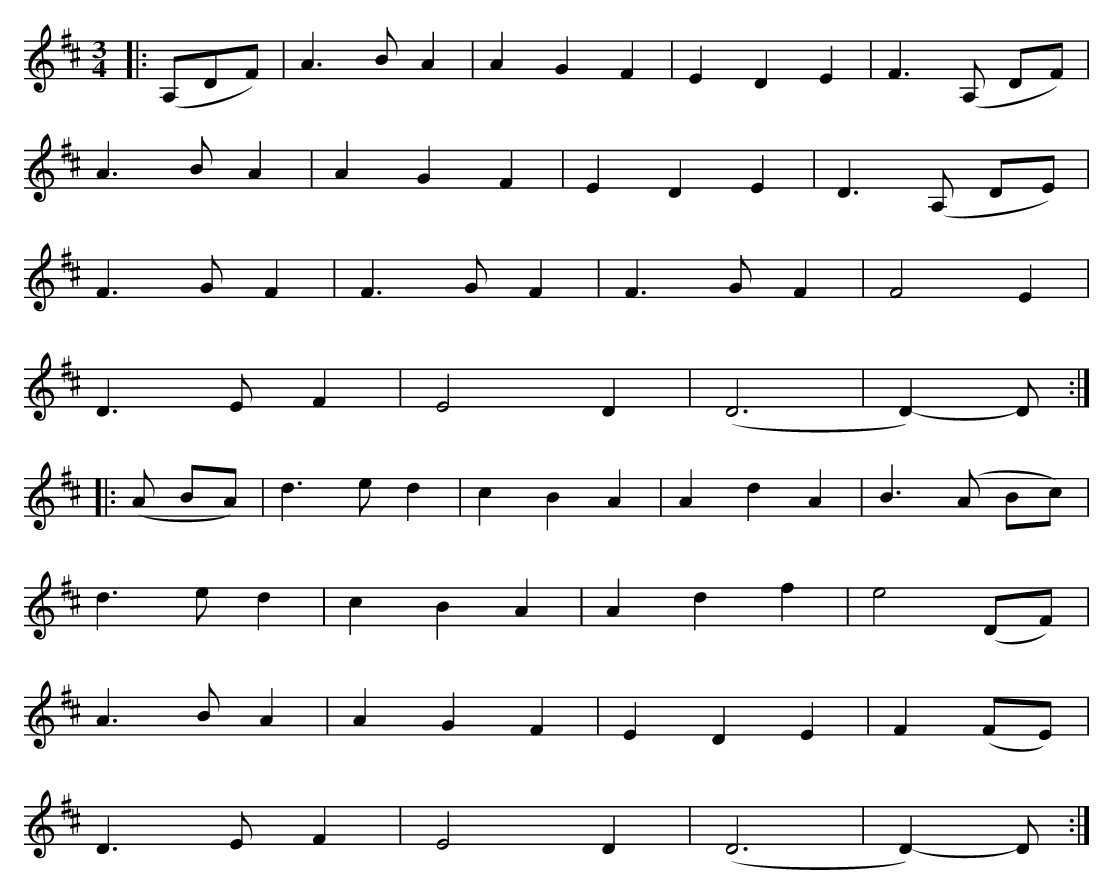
X:1
M:3/4
K:D
|:(A,DF)|A2>B2 A2|A2G2F2|E2D2E2|F2>(A,2 DF)|
A2>B2 A2|A2G2F2|E2D2E2|D2>(A,2 DE)|
F2>G2F2|F2>G2F2|F2>G2F2|F4 E2|
D2>E2 F2|E4 D2|(D6|D2)-D:|
|:(A BA)|d2>e2 d2|c2B2A2|A2d2A2|B2>(A2 Bc)|
d2>e2 d2|c2B2A2|A2d2f2|e4 (DF)|
A2>B2A2|A2G2F2|E2D2E2|F2 (FE)|
D2>E2 F2|E4 D2|(D6|D2)-D:|
